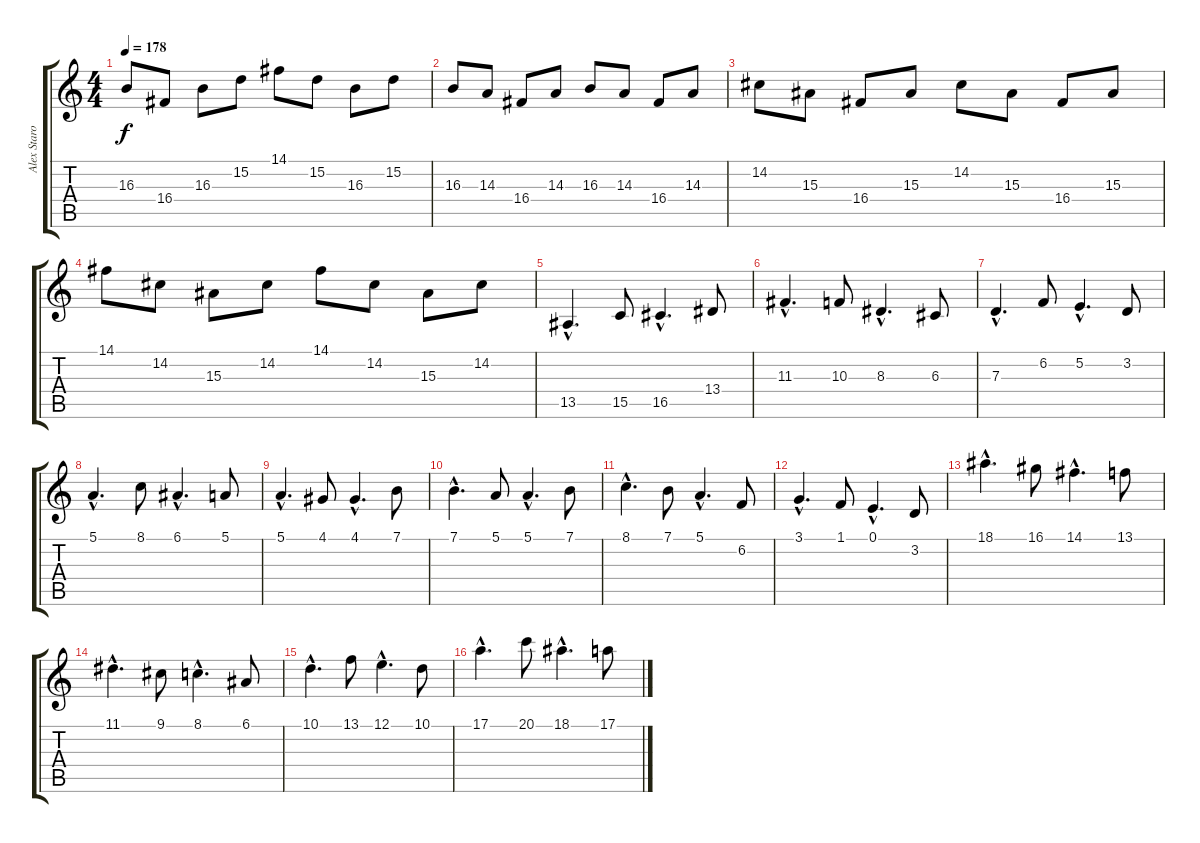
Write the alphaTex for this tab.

\track ("Alex Staropoli" "Alex Staro") {instrument tremolostrings}
\staff {score tabs}
\tuning (E4 B3 G3 D3 A2 E2) {hide}
\ts (4 4)
\tempo 178
\clef g2
\ks c
16.3.8{dy f} 16.4.8 16.3.8 15.2.8 14.1.8 15.2.8 16.3.8 15.2.8 |
16.3.8 14.3.8 16.4.8 14.3.8 16.3.8 14.3.8 16.4.8 14.3.8 |
14.2.8 15.3.8 16.4.8 15.3.8 14.2.8 15.3.8 16.4.8 15.3.8 |
14.1.8 14.2.8 15.3.8 14.2.8 14.1.8 14.2.8 15.3.8 14.2.8 |
13.5{hac}.4{d} 15.5.8 16.5{hac}.4{d} 13.4.8 |
11.3{hac}.4{d} 10.3.8 8.3{hac}.4{d} 6.3.8 |
7.3{hac}.4{d} 6.2.8 5.2{hac}.4{d} 3.2.8 |
5.1{hac}.4{d} 8.1.8 6.1{hac}.4{d} 5.1.8 |
5.1{hac}.4{d} 4.1.8 4.1{hac}.4{d} 7.1.8 |
7.1{hac}.4{d} 5.1.8 5.1{hac}.4{d} 7.1.8 |
8.1{hac}.4{d} 7.1.8 5.1{hac}.4{d} 6.2.8 |
3.1{hac}.4{d} 1.1.8 0.1{hac}.4{d} 3.2.8 |
18.1{hac}.4{d} 16.1.8 14.1{hac}.4{d} 13.1.8 |
11.1{hac}.4{d} 9.1.8 8.1{hac}.4{d} 6.1.8 |
10.1{hac}.4{d} 13.1.8 12.1{hac}.4{d} 10.1.8 |
17.1{hac}.4{d} 20.1.8 18.1{hac}.4{d} 17.1.8
